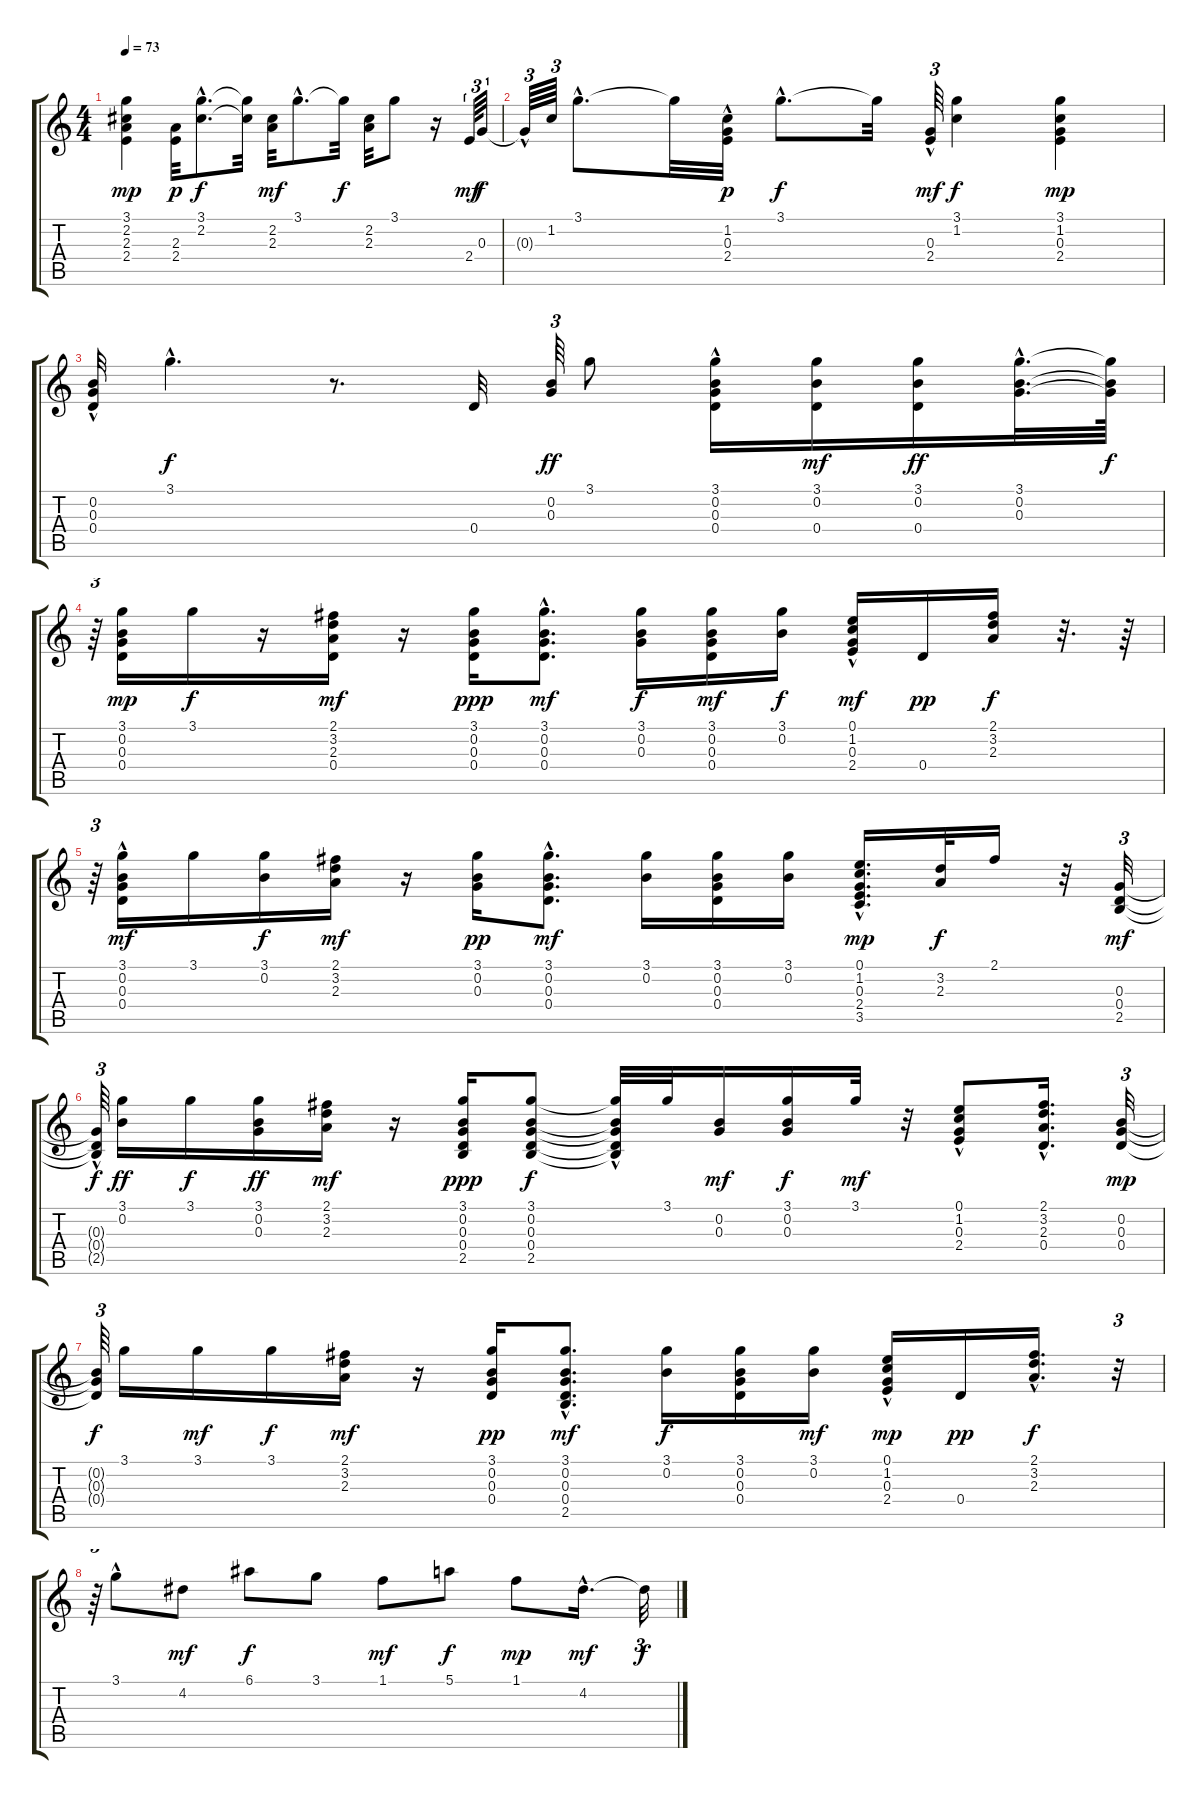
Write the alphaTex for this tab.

\track "" {instrument acousticguitarsteel}
\staff {score tabs}
\tuning (E4 B3 G3 D3 A2 E2) {hide}
\ts (4 4)
\tempo 73
\clef g2
\ks c
(3.1 2.2 2.3 2.4).4{dy mp} (2.3 2.4).32{dy p} (3.1{hac} 2.2{hac}).8{d dy f} (3.1{t} 2.2{t}).32 (2.2 2.3).32{dy mf} 3.1{hac}.8{d} 3.1{t}.32{dy f} (2.2 2.3).32 3.1.8 r.16 2.4.64{tu (3 2) dy mf} 0.3.32{tu (3 2) dy f} |
0.3{hac t}.64{tu (3 2)} 1.2.64{tu (3 2)} 3.1{hac}.8{d} 3.1{t}.32 (1.2 0.3 2.4{hac}).32{dy p} 3.1{hac}.8{d dy f} 3.1{t}.32 (0.3 2.4{hac}).64{tu (3 2) dy mf} (3.1 1.2).4{dy f} (3.1 1.2 0.3 2.4).4{dy mp} |
(0.2{hac} 0.3 0.4).32 3.1{hac}.4{d dy f} r.8{d} 0.4.32 (0.2 0.3).64{tu (3 2) dy ff} 3.1.8 (3.1 0.2 0.3{hac} 0.4).16 (3.1 0.2 0.4).16{dy mf} (3.1 0.2 0.4).16{dy ff} (3.1{hac} 0.2{hac} 0.3{hac}).32{d} (3.1{t} 0.2{t} 0.3{t}).64{dy f} |
r.64{tu (3 2)} (3.1 0.2 0.3 0.4).16{dy mp} 3.1.16{dy f} r.16 (2.1 3.2 2.3 0.4).16{dy mf} r.16 (3.1 0.2 0.3 0.4).16{dy ppp} (3.1{hac} 0.2{hac} 0.3{hac} 0.4).8{d dy mf} (3.1 0.2 0.3).16{dy f} (3.1 0.2 0.3 0.4).16{dy mf} (3.1 0.2).16{dy f} (0.1{hac} 1.2{hac} 0.3 2.4).16{dy mf} 0.4.16{dy pp} (2.1 3.2 2.3).16{dy f} r.32{d} r.64 |
r.64{tu (3 2)} (3.1 0.2 0.3{hac} 0.4).16{dy mf} 3.1.16 (3.1 0.2).16{dy f} (2.1 3.2 2.3).16{dy mf} r.16 (3.1 0.2 0.3).16{dy pp} (3.1{hac} 0.2{hac} 0.3 0.4).8{d dy mf} (3.1 0.2).16 (3.1 0.2 0.3 0.4).16 (3.1 0.2).16 (0.1{hac} 1.2 0.3{hac} 2.4 3.5).16{d dy mp} (3.2 2.3).32{dy f} 2.1.16 r.32 (0.3 0.4 2.5).32{tu (3 2) dy mf} |
(0.3{hac t} 0.4{t} 2.5{t}).64{tu (3 2) dy f} (3.1 0.2).16{dy ff} 3.1.16{dy f} (3.1 0.2 0.3).16{dy ff} (2.1 3.2 2.3).16{dy mf} r.16 (3.1 0.2 0.3 0.4 2.5).16{dy ppp} (3.1 0.2 0.3 0.4 2.5).8{dy f} (3.1{t} 0.2{t} 0.3{t} 0.4{t} 2.5{hac t}).32 3.1.32 (0.2 0.3).16{dy mf} (3.1 0.2 0.3).16{dy f} 3.1.32{dy mf} r.32 (0.1{hac} 1.2 0.3 2.4).8 (2.1 3.2 2.3 0.4{hac}).16{d} (0.2 0.3 0.4).32{tu (3 2) dy mp} |
(0.2{t} 0.3{t} 0.4{t}).64{tu (3 2) dy f} 3.1.16 3.1.16{dy mf} 3.1.16{dy f} (2.1 3.2 2.3).16{dy mf} r.16 (3.1 0.2 0.3 0.4).16{dy pp} (3.1{hac} 0.2{hac} 0.3 0.4 2.5).8{d dy mf} (3.1 0.2).16{dy f} (3.1 0.2 0.3 0.4).16 (3.1 0.2).16{dy mf} (0.1{hac} 1.2 0.3{hac} 2.4).16{dy mp} 0.4.16{dy pp} (2.1 3.2{hac} 2.3{hac}).16{d dy f} r.32{tu (3 2)} |
r.64{tu (3 2)} 3.1{hac}.8 4.2.8{dy mf} 6.1.8{dy f} 3.1.8 1.1.8{dy mf} 5.1.8{dy f} 1.1.8{dy mp} 4.2{hac}.16{d dy mf} 4.2{t}.32{tu (3 2) dy f}
